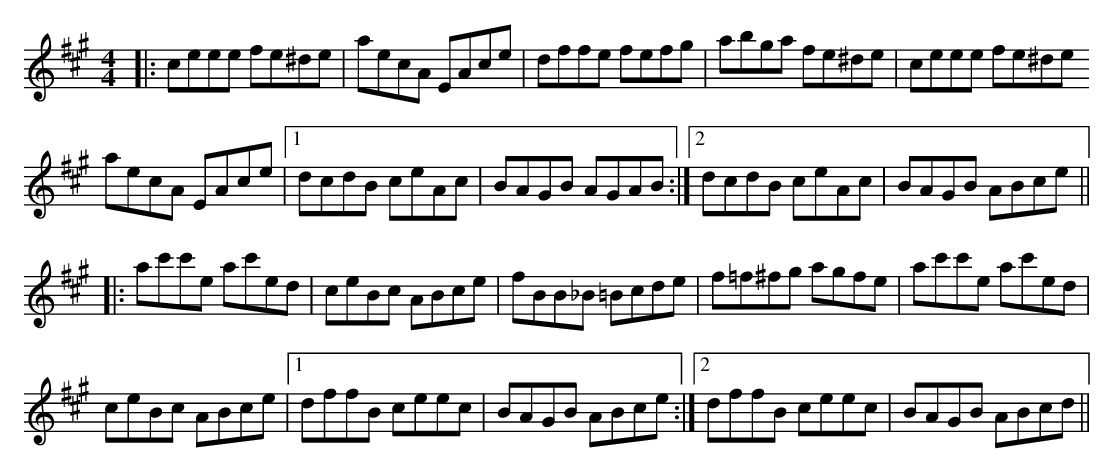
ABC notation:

X:1
M:4/4
K:A
|:ceee fe^de |aecA EAce |dffe fefg |abga fe^de |ceee fe^de
aecA EAce |1 dcdB ceAc |BAGB AGAB :|2 dcdB ceAc |BAGB ABce ||
|:ac'c'e ac'ed |ceBc ABce |fBB_B =Bcde |f=f^fg agfe |ac'c'e ac'ed |
ceBc ABce |1 dffB ceec |BAGB ABce:|2 dffB ceec |BAGB ABcd ||
